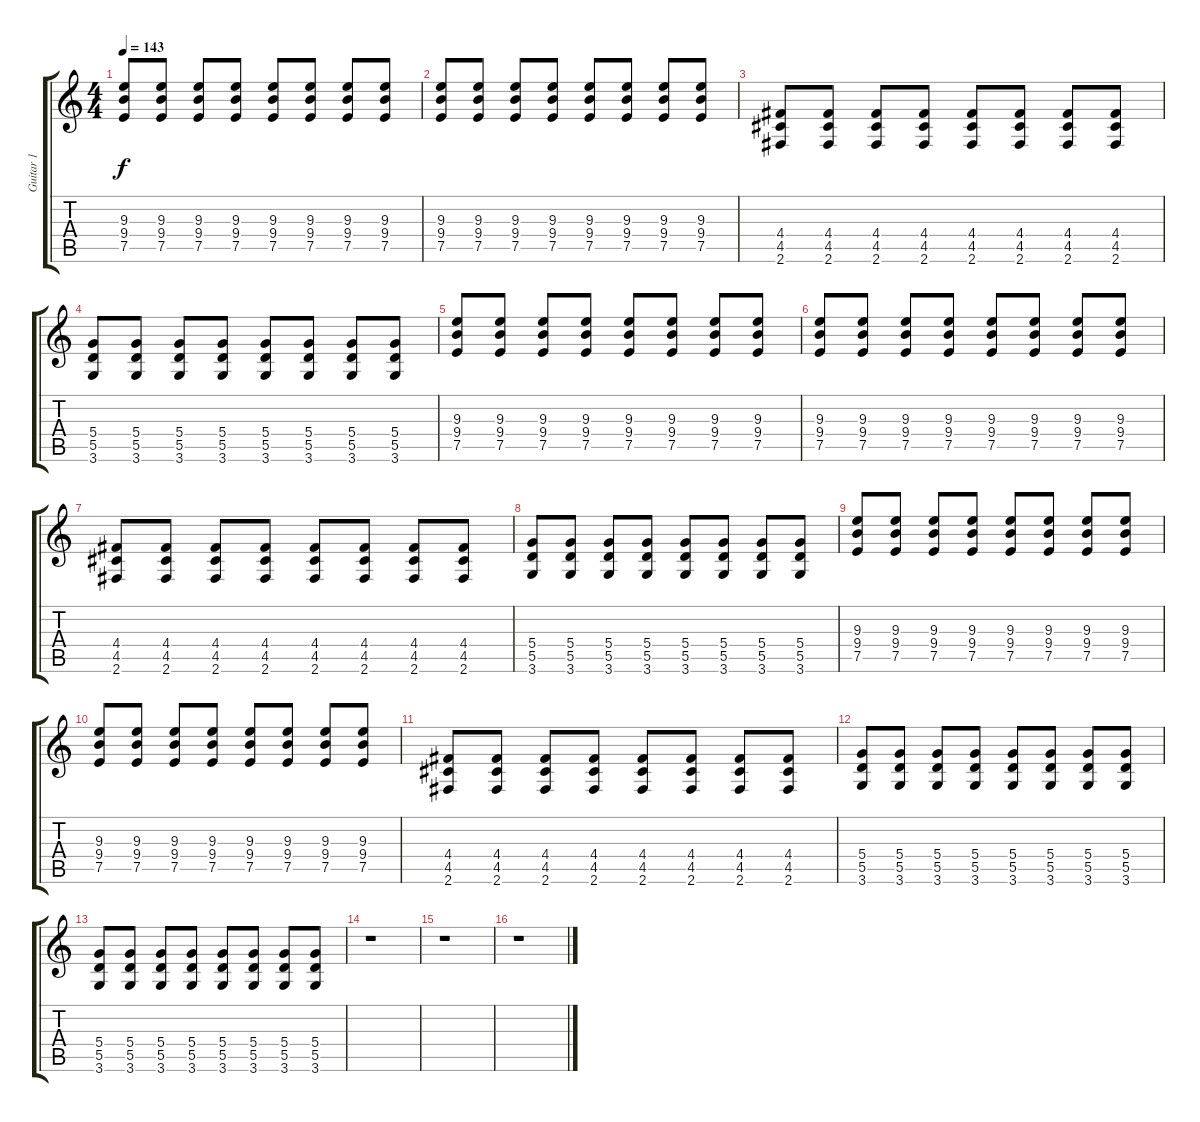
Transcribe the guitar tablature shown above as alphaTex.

\track ("Guitar 1" "Guitar 1") {instrument distortionguitar}
\staff {score tabs}
\tuning (E4 B3 G3 D3 A2 E2) {hide}
\ts (4 4)
\tempo 143
\clef g2
\ks c
(9.3 9.4 7.5).8{dy f} (9.3 9.4 7.5).8 (9.3 9.4 7.5).8 (9.3 9.4 7.5).8 (9.3 9.4 7.5).8 (9.3 9.4 7.5).8 (9.3 9.4 7.5).8 (9.3 9.4 7.5).8 |
(9.3 9.4 7.5).8 (9.3 9.4 7.5).8 (9.3 9.4 7.5).8 (9.3 9.4 7.5).8 (9.3 9.4 7.5).8 (9.3 9.4 7.5).8 (9.3 9.4 7.5).8 (9.3 9.4 7.5).8 |
(4.4 4.5 2.6).8{volume 14} (4.4 4.5 2.6).8 (4.4 4.5 2.6).8 (4.4 4.5 2.6).8 (4.4 4.5 2.6).8 (4.4 4.5 2.6).8 (4.4 4.5 2.6).8 (4.4 4.5 2.6).8 |
(5.4 5.5 3.6).8 (5.4 5.5 3.6).8 (5.4 5.5 3.6).8 (5.4 5.5 3.6).8 (5.4 5.5 3.6).8 (5.4 5.5 3.6).8 (5.4 5.5 3.6).8 (5.4 5.5 3.6).8 |
(9.3 9.4 7.5).8 (9.3 9.4 7.5).8 (9.3 9.4 7.5).8 (9.3 9.4 7.5).8 (9.3 9.4 7.5).8 (9.3 9.4 7.5).8 (9.3 9.4 7.5).8 (9.3 9.4 7.5).8 |
(9.3 9.4 7.5).8 (9.3 9.4 7.5).8 (9.3 9.4 7.5).8 (9.3 9.4 7.5).8 (9.3 9.4 7.5).8 (9.3 9.4 7.5).8 (9.3 9.4 7.5).8 (9.3 9.4 7.5).8 |
(4.4 4.5 2.6).8{volume 14} (4.4 4.5 2.6).8 (4.4 4.5 2.6).8 (4.4 4.5 2.6).8 (4.4 4.5 2.6).8 (4.4 4.5 2.6).8 (4.4 4.5 2.6).8 (4.4 4.5 2.6).8 |
(5.4 5.5 3.6).8 (5.4 5.5 3.6).8 (5.4 5.5 3.6).8 (5.4 5.5 3.6).8 (5.4 5.5 3.6).8 (5.4 5.5 3.6).8 (5.4 5.5 3.6).8 (5.4 5.5 3.6).8 |
(9.3 9.4 7.5).8 (9.3 9.4 7.5).8 (9.3 9.4 7.5).8 (9.3 9.4 7.5).8 (9.3 9.4 7.5).8 (9.3 9.4 7.5).8 (9.3 9.4 7.5).8 (9.3 9.4 7.5).8 |
(9.3 9.4 7.5).8 (9.3 9.4 7.5).8 (9.3 9.4 7.5).8 (9.3 9.4 7.5).8 (9.3 9.4 7.5).8 (9.3 9.4 7.5).8 (9.3 9.4 7.5).8 (9.3 9.4 7.5).8 |
(4.4 4.5 2.6).8{volume 14} (4.4 4.5 2.6).8 (4.4 4.5 2.6).8 (4.4 4.5 2.6).8 (4.4 4.5 2.6).8 (4.4 4.5 2.6).8 (4.4 4.5 2.6).8 (4.4 4.5 2.6).8 |
(5.4 5.5 3.6).8 (5.4 5.5 3.6).8 (5.4 5.5 3.6).8 (5.4 5.5 3.6).8 (5.4 5.5 3.6).8 (5.4 5.5 3.6).8 (5.4 5.5 3.6).8 (5.4 5.5 3.6).8 |
(5.4 5.5 3.6).8 (5.4 5.5 3.6).8 (5.4 5.5 3.6).8 (5.4 5.5 3.6).8 (5.4 5.5 3.6).8 (5.4 5.5 3.6).8 (5.4 5.5 3.6).8 (5.4 5.5 3.6).8 |
r.1 |
r.1 |
r.1
